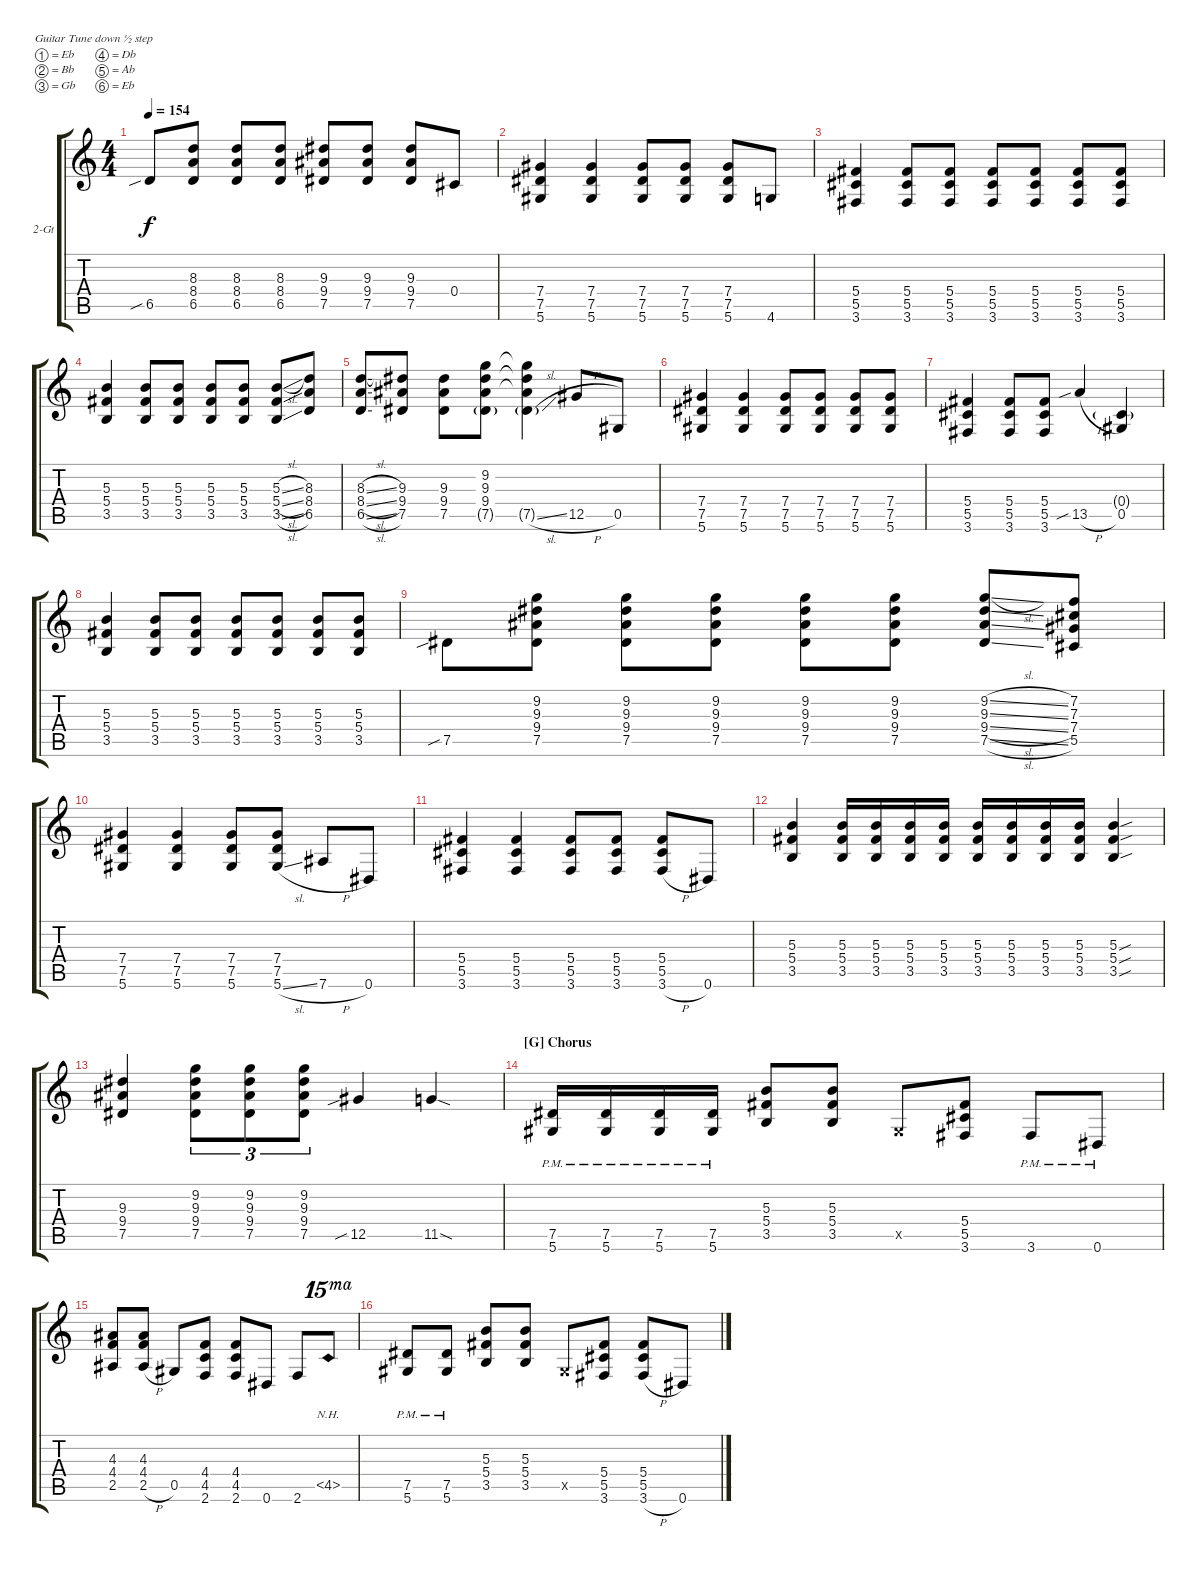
\defaultSystemsLayout 4
\bracketExtendMode groupsimilarinstruments
\firstSystemTrackNameOrientation horizontal
\otherSystemsTrackNameOrientation horizontal
\track ("2 Guitar" "2-Gt") {instrument distortionguitar}
\staff {score tabs}
\tuning (Eb4 Bb3 Gb3 Db3 Ab2 Eb2)
\ts (4 4)
\tempo 154
\clef g2
\scale
1.03909
\ks c
6.5{sib}.8{dy f} (6.5 8.4 8.3).8 (6.5 8.4 8.3).8 (6.5 8.4 8.3).8 (7.5 9.4 9.3).8 (7.5 9.4 9.3).8 (7.5 9.4 9.3).8 0.4.8 |
\scale
0.960908 (5.6 7.5 7.4).4 (5.6 7.5 7.4).4 (5.6 7.5 7.4).8 (5.6 7.5 7.4).8 (5.6 7.5 7.4).8 4.6.8 |
\scale
1.03909 (3.6 5.5 5.4).4 (3.6 5.5 5.4).8 (3.6 5.5 5.4).8 (3.6 5.5 5.4).8 (3.6 5.5 5.4).8 (3.6 5.5 5.4).8 (3.6 5.5 5.4).8 |
\scale
0.960908 (3.5 5.4 5.3).4 (3.5 5.4 5.3).8 (3.5 5.4 5.3).8 (3.5 5.4 5.3).8 (3.5 5.4 5.3).8 (3.5{sl} 5.4{sl} 5.3{sl}).8 (6.5 8.4 8.3).8 |
\scale
1.03909 (6.5{sl} 8.4{sl} 8.3{sl}).8 (7.5 9.4 9.3).8 (7.5 9.4 9.3).8 (7.5{g} 9.4 9.3 9.2).8 (7.5{sl g} 9.4{t} 9.3{t} 9.2{t}).4 12.5{h}.8 0.5.8 |
\scale
0.960908 (5.6 7.5 7.4).4 (5.6 7.5 7.4).4 (5.6 7.5 7.4).8 (5.6 7.5 7.4).8 (5.6 7.5 7.4).8 (5.6 7.5 7.4).8 |
\scale
1.03909 (3.6 5.5 5.4).4 (3.6 5.5 5.4).8 (3.6 5.5 5.4).8 13.5{sib h}.4 (0.5 0.4{g}).4 |
\scale
0.960908 (3.5 5.3 5.4).4 (3.5 5.4 5.3).8 (3.5 5.4 5.3).8 (3.5 5.4 5.3).8 (3.5 5.4 5.3).8 (3.5 5.4 5.3).8 (3.5 5.4 5.3).8 |
\scale
1.03909 7.5{sib}.8 (7.5 9.4 9.3 9.2).8 (7.5 9.4 9.3 9.2).8 (7.5 9.4 9.3 9.2).8 (7.5 9.4 9.3 9.2).8 (7.5 9.4 9.3 9.2).8 (7.5{sl} 9.4{sl} 9.3{sl} 9.2{sl}).8 (5.5 7.4 7.3 7.2).8 |
\scale
0.960908 (5.6 7.5 7.4).4 (5.6 7.5 7.4).4 (5.6 7.5 7.4).8 (5.6{sl} 7.5 7.4).8 7.6{h}.8 0.6.8 |
\scale
1.03909 (3.6 5.5 5.4).4 (3.6 5.5 5.4).4 (3.6 5.5 5.4).8 (3.6 5.5 5.4).8 (3.6{h} 5.5 5.4).8 0.6.8 |
\scale
0.960908 (3.5 5.4 5.3).4 (3.5 5.4 5.3).16 (3.5 5.4 5.3).16 (5.3 5.4 3.5).16 (3.5 5.4 5.3).16 (5.3 5.4 3.5).16 (3.5 5.4 5.3).16 (5.3 5.4 3.5).16 (3.5 5.4 5.3).16 (5.3{sou} 5.4{sou} 3.5{sou}).4 |
\scale
1.03909 (7.5 9.4 9.3).4 (7.5 9.4 9.3 9.2).8{tu (3 2)} (7.5 9.4 9.3 9.2).8{tu (3 2)} (7.5 9.4 9.3 9.2).8{tu (3 2)} 12.5{sib}.4 11.5{sod}.4 |
\section ("G" "Chorus")
\scale
0.960908 (5.6{pm} 7.5{pm}).16 (5.6{pm} 7.5{pm}).16 (5.6{pm} 7.5{pm}).16 (5.6{pm} 7.5{pm}).16 (3.5 5.4 5.3).8 (3.5 5.4 5.3).8 0.5{x}.8 (3.6 5.5 5.4).8 3.6{pm}.8 0.6{pm}.8 |
\scale
1.03909 (2.5 4.4 4.3).8 (2.5{h} 4.4 4.3).8 0.5.8 (2.6 4.5 4.4).8 (2.6 4.5 4.4).8 0.6.8 2.6.8 4.5{nh}.8{ot 15ma} |
\scale
0.960908 (5.6{pm} 7.5{pm}).8 (5.6{pm} 7.5{pm}).8 (3.5 5.4 5.3).8 (3.5 5.4 5.3).8 0.5{x}.8 (3.6 5.5 5.4).8 (3.6{h} 5.5 5.4).8 0.6.8
